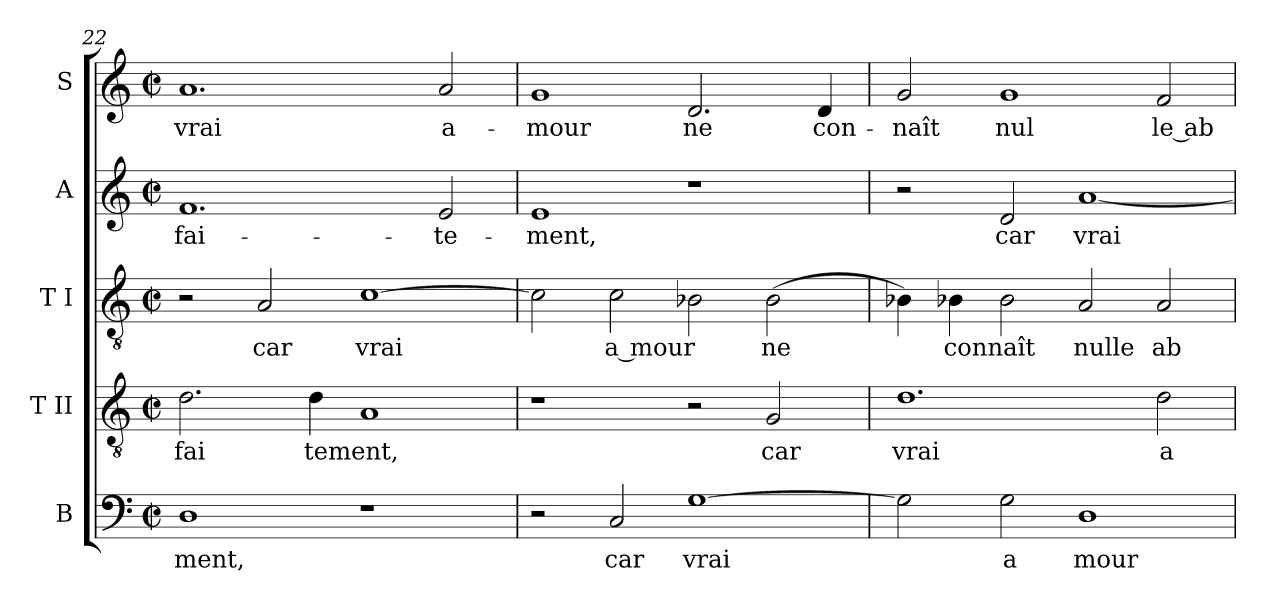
**kern	**text	**kern	**text	**kern	**text	**kern	**text	**kern	**text
*part5	*part5	*part4	*part4	*part3	*part3	*part2	*part2	*part1	*part1
*staff5	*staff5	*staff4	*staff4	*staff3	*staff3	*staff2	*staff2	*staff1	*staff1
*I"B	*	*I"T II	*	*I"T I	*	*I"A	*	*I"S	*
*clefF4	*	*clefGv2	*	*clefGv2	*	*clefG2	*	*clefG2	*
*M2/2	*	*M2/2	*	*M2/2	*	*M2/2	*	*M2/2	*
*met(c|)	*	*met(c|)	*	*met(c|)	*	*met(c|)	*	*met(c|)	*
=22	=22	=22	=22	=22	=22	=22	=22	=22	=22
!	!LO:LY:b:cj	!	!LO:LY:b:cj	!	!	!	!LO:LY:b:cj	!	!LO:LY:b:cj
1D	ment,	2.d\	fai	2r	.	1.f	-fai-	1.a	vrai
!	!	!	!	!	!LO:LY:b:cj	!	!	!	!
.	.	.	.	2A/	car	.	.	.	.
!	!	!	!LO:LY:b	!	!	!	!	!	!
.	.	4d\	tement,	.	.	.	.	.	.
!	!	!	!	!	!LO:LY:b	!	!	!	!
1r	.	1A	.	[>1c	vrai	.	.	.	.
!	!	!	!	!	!	!	!LO:LY:b:cj	!	!LO:LY:b:cj
.	.	.	.	.	.	2e/	-te-	2a/	a-
=23	=23	=23	=23	=23	=23	=23	=23	=23	=23
!	!	!	!	!	!	!	!LO:LY:b:cj	!	!LO:LY:b:cj
2r	.	1r	.	2c\]	.	1e	-ment,	1g	-mour
!	!LO:LY:b:cj	!	!	!	!LO:LY:b:cj	!	!	!	!
2C/	car	.	.	2c\	a mour	.	.	.	.
!	!LO:LY:b	!	!	!	!	!	!	!	!LO:LY:b:cj
[>1G	vrai	2r	.	2B-X\	.	1r	.	2.d/	ne
!	!	!	!LO:LY:b:cj	!	!LO:LY:b:cj	!	!	!	!
.	.	2G/	car	(>2B-\	ne	.	.	.	.
!	!	!	!	!	!	!	!	!	!LO:LY:b:cj
.	.	.	.	.	.	.	.	4d/	con-
!!LO:LB:g=z
=24	=24	=24	=24	=24	=24	=24	=24	=24	=24
!	!	!	!LO:LY:b:cj	!	!	!	!	!	!LO:LY:b:cj
2G\]	.	1.d	vrai	4B-X\)	.	2r	.	2g/	-naît
!	!	!	!	!	!LO:LY:b	!	!	!	!
.	.	.	.	4B-X\	connaît	.	.	.	.
!	!LO:LY:b:cj	!	!	!	!	!	!LO:LY:b:cj	!	!LO:LY:b:cj
2G\	a	.	.	2B-\	.	2d/	car	1g	nul
!	!LO:LY:b:cj	!	!	!	!LO:LY:b:cj	!	!LO:LY:b	!	!
1D	mour	.	.	2A/	nulle	[<1a	vrai	.	.
!	!	!	!LO:LY:b:cj	!	!LO:LY:b	!	!	!	!LO:LY:b:rj
.	.	2d\	a	2A/	ab	.	.	2f/	le ab
=	=	=	=	=	=	=	=	=	=
*-	*-	*-	*-	*-	*-	*-	*-	*-	*-
